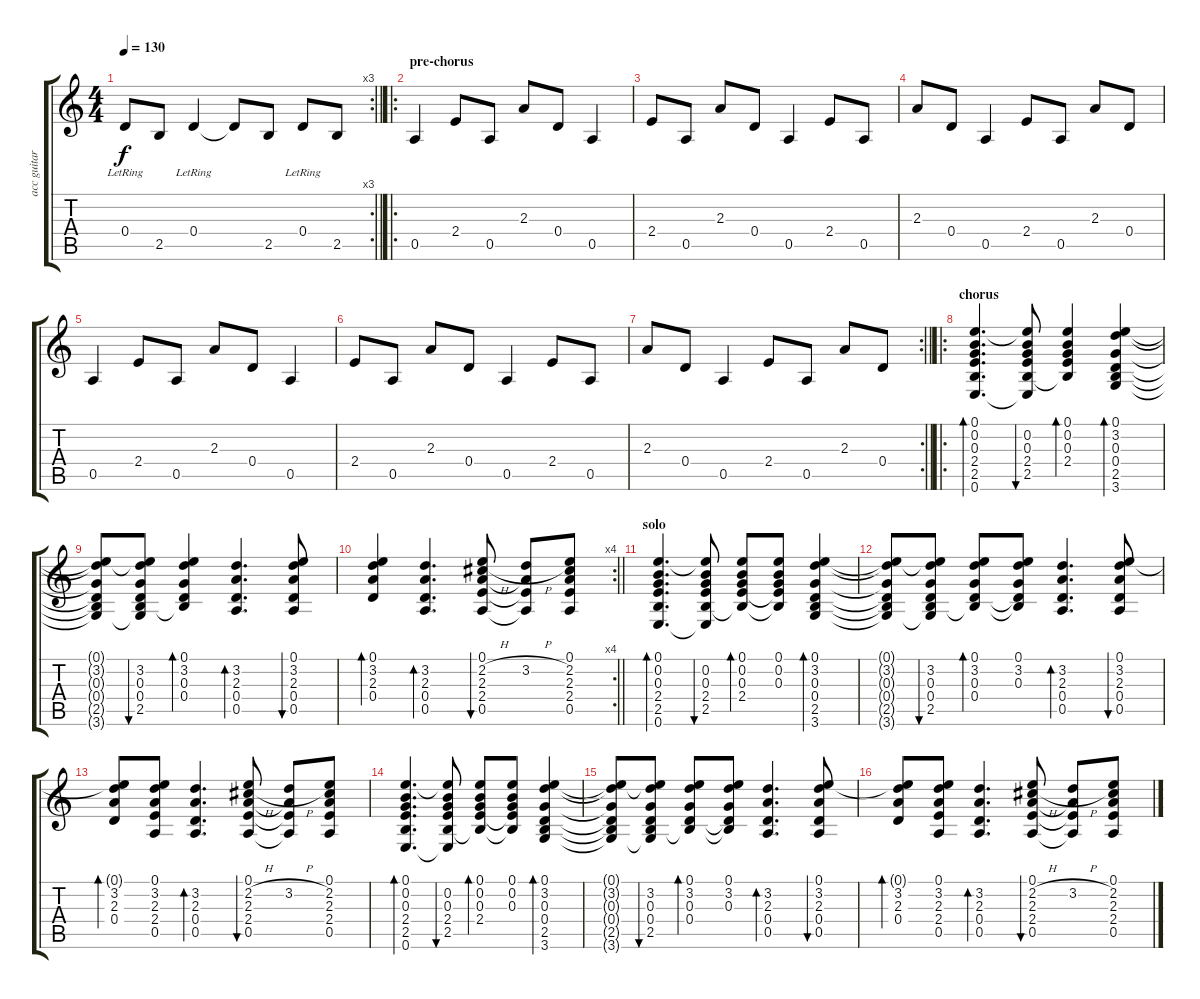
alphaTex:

\track ("acc guitar" "acc guitar") {instrument acousticguitarsteel}
\staff {score tabs}
\tuning (E4 B3 G3 D3 A2 E2) {hide}
\rc 3
\ts (4 4)
\tempo 130
\clef g2
\barLineRight lightlight
\ks c
0.4{lr}.8{dy f} 2.5.8 0.4{lr}.4 0.4{t}.8 2.5.8 0.4{lr}.8 2.5.8 |
\ro
\section ("" "pre-chorus")
0.5.4 2.4.8 0.5.8 2.3.8 0.4.8 0.5.4 |
2.4.8 0.5.8 2.3.8 0.4.8 0.5.4 2.4.8 0.5.8 |
2.3.8 0.4.8 0.5.4 2.4.8 0.5.8 2.3.8 0.4.8 |
0.5.4 2.4.8 0.5.8 2.3.8 0.4.8 0.5.4 |
2.4.8 0.5.8 2.3.8 0.4.8 0.5.4 2.4.8 0.5.8 |
\rc 2
\barLineRight lightlight
2.3.8 0.4.8 0.5.4 2.4.8 0.5.8 2.3.8 0.4.8 |
\ro
\section ("" "chorus")
(0.1 0.2 0.3 2.4 2.5 0.6).4{d bd 60} (0.1{t} 0.2 0.3 2.4 2.5 0.6{t}).8{bu 120} (0.1 0.2 0.3 2.4 2.5{t}).4{bd 120} (0.1 3.2 0.3 0.4 2.5 3.6).4{bd 120} |
(0.1{t} 3.2{t} 0.3{t} 0.4{t} 2.5{t} 3.6{t}).8 (0.1{t} 3.2 0.3 0.4 2.5 3.6{t}).8{bu 120} (0.1 3.2 0.3 0.4 2.5{t}).4{bd 120} (3.2 2.3 0.4 0.5).4{d bd 120} (0.1 3.2 2.3 0.4 0.5).8{bu 120} |
\rc 4
\barLineRight lightlight
(0.1 3.2 2.3 0.4).4{bd 120} (3.2 2.3 0.4 0.5).4{d bd 120} (0.1 2.2{h} 2.3 2.4 0.5).8{bu 120} (3.2{h} 2.3{t} 2.4{t} 0.5{t}).8 (0.1 2.2 2.3 2.4 0.5).8 |
\section ("" "solo")
(0.1 0.2 0.3 2.4 2.5 0.6).4{d bd 120} (0.1{t} 0.2 0.3 2.4 2.5 0.6{t}).8{bu 120} (0.1 0.2 0.3 2.4 2.5{t}).8{bd 120} (0.1 0.2 0.3 2.4{t} 2.5{t}).8 (0.1 3.2 0.3 0.4 2.5 3.6).4{bd 120} |
(0.1{t} 3.2{t} 0.3{t} 0.4{t} 2.5{t} 3.6{t}).8 (0.1{t} 3.2 0.3 0.4 2.5 3.6{t}).8{bu 120} (0.1 3.2 0.3 0.4 2.5{t}).8{bd 120} (0.1 3.2 0.3 0.4{t} 2.5{t}).8 (3.2 2.3 0.4 0.5).4{d bd 120} (0.1 3.2 2.3 0.4 0.5).8{bu 120} |
(0.1{t} 3.2 2.3 0.4).8{bd 120} (0.1 3.2 2.3 2.4 0.5).8 (3.2 2.3 0.4 0.5).4{d bd 120} (0.1 2.2{h} 2.3 2.4 0.5).8{bu 120} (3.2{h} 2.3{t} 2.4{t} 0.5{t}).8 (0.1 2.2 2.3 2.4 0.5).8 |
(0.1 0.2 0.3 2.4 2.5 0.6).4{d bd 120} (0.1{t} 0.2 0.3 2.4 2.5 0.6{t}).8{bu 120} (0.1 0.2 0.3 2.4 2.5{t}).8{bd 120} (0.1 0.2 0.3 2.4{t} 2.5{t}).8 (0.1 3.2 0.3 0.4 2.5 3.6).4{bd 120} |
(0.1{t} 3.2{t} 0.3{t} 0.4{t} 2.5{t} 3.6{t}).8 (0.1{t} 3.2 0.3 0.4 2.5 3.6{t}).8{bu 120} (0.1 3.2 0.3 0.4 2.5{t}).8{bd 120} (0.1 3.2 0.3 0.4{t} 2.5{t}).8 (3.2 2.3 0.4 0.5).4{d bd 120} (0.1 3.2 2.3 0.4 0.5).8{bu 120} |
(0.1{t} 3.2 2.3 0.4).8{bd 120} (0.1 3.2 2.3 2.4 0.5).8 (3.2 2.3 0.4 0.5).4{d bd 120} (0.1 2.2{h} 2.3 2.4 0.5).8{bu 120} (3.2{h} 2.3{t} 2.4{t} 0.5{t}).8 (0.1 2.2 2.3 2.4 0.5).8
